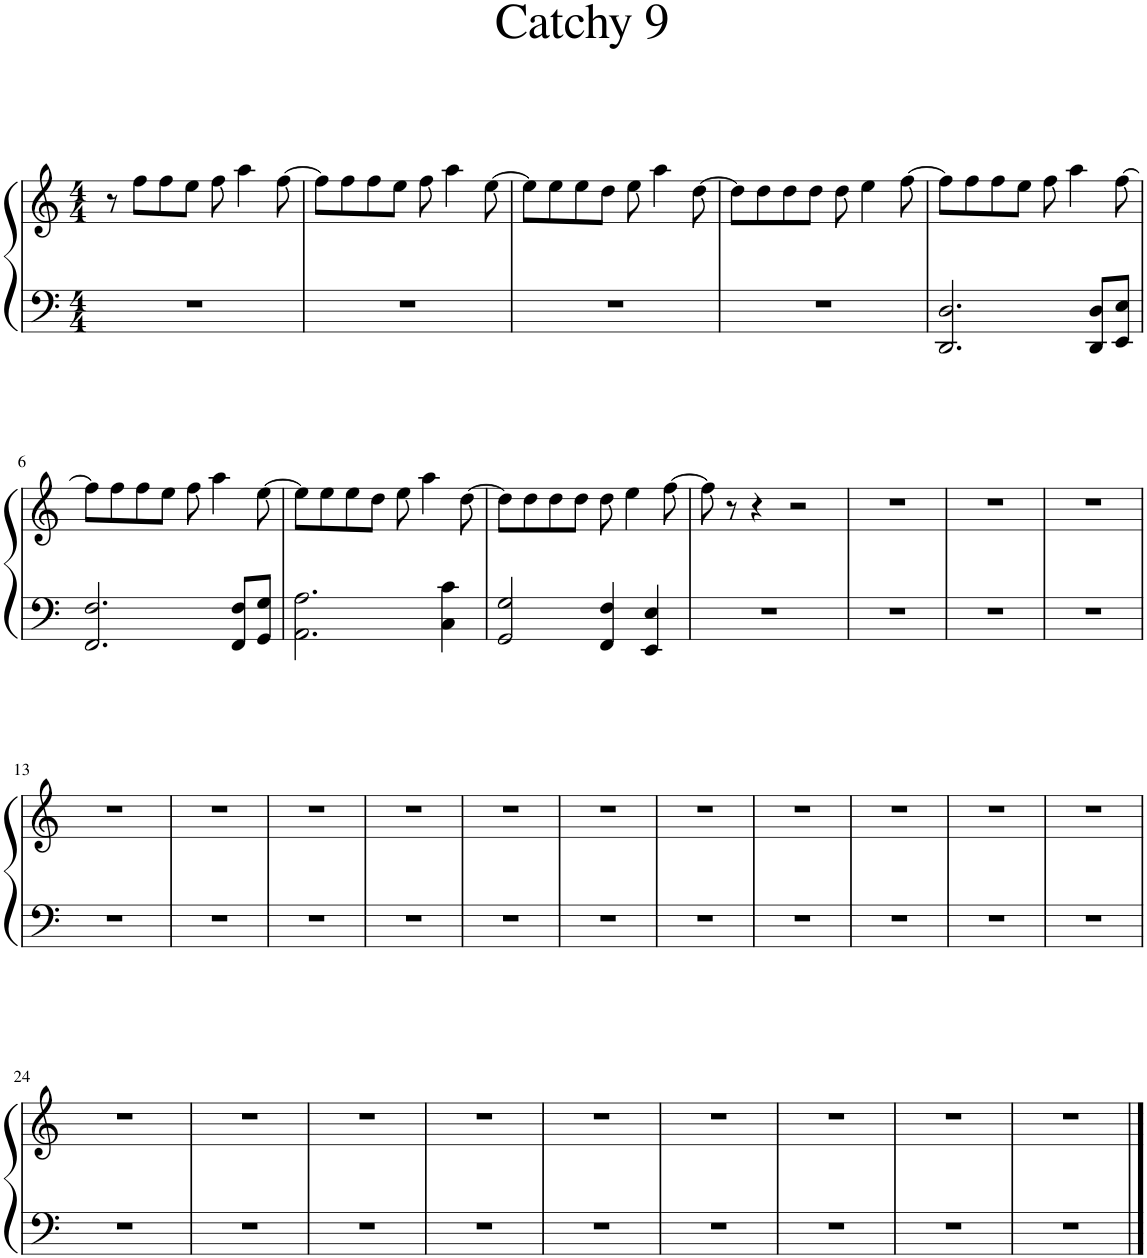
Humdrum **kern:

**kern	**kern
*part1	*part1
*staff2	*staff1
*I"Piano	*
*I'Pno.	*
*clefF4	*clefG2
*k[]	*k[]
*M4/4	*M4/4
=1	=1
1r	8r
.	8ff\L
.	8ff\
.	8ee\J
.	8ff\
.	4aa\
.	[8ff\
=2	=2
1r	8ff\L]
.	8ff\
.	8ff\
.	8ee\J
.	8ff\
.	4aa\
.	[8ee\
=3	=3
1r	8ee\L]
.	8ee\
.	8ee\
.	8dd\J
.	8ee\
.	4aa\
.	[8dd\
=4	=4
1r	8dd\L]
.	8dd\
.	8dd\
.	8dd\J
.	8dd\
.	4ee\
.	[8ff\
=5	=5
2.DD/ 2.D/	8ff\L]
.	8ff\
.	8ff\
.	8ee\J
.	8ff\
.	4aa\
8DD/ 8D/L	.
8EE/ 8E/J	[8ff\
!!LO:LB:g=z
=6	=6
2.FF/ 2.F/	8ff\L]
.	8ff\
.	8ff\
.	8ee\J
.	8ff\
.	4aa\
8FF/ 8F/L	.
8GG/ 8G/J	[8ee\
=7	=7
2.AA\ 2.A\	8ee\L]
.	8ee\
.	8ee\
.	8dd\J
.	8ee\
.	4aa\
4C\ 4c\	.
.	[8dd\
=8	=8
2GG/ 2G/	8dd\L]
.	8dd\
.	8dd\
.	8dd\J
4FF/ 4F/	8dd\
.	4ee\
4EE/ 4E/	.
.	[8ff\
=9	=9
1r	8ff\]
.	8r
.	4r
.	2r
=10	=10
1r	1r
=11	=11
1r	1r
=12	=12
1r	1r
!!LO:LB:g=z
=13	=13
1r	1r
=14	=14
1r	1r
=15	=15
1r	1r
=16	=16
1r	1r
=17	=17
1r	1r
=18	=18
1r	1r
=19	=19
1r	1r
=20	=20
1r	1r
=21	=21
1r	1r
=22	=22
1r	1r
=23	=23
1r	1r
!!LO:LB:g=z
=24	=24
1r	1r
=25	=25
1r	1r
=26	=26
1r	1r
=27	=27
1r	1r
=28	=28
1r	1r
=29	=29
1r	1r
=30	=30
1r	1r
=31	=31
1r	1r
=32	=32
1r	1r
==	==
*-	*-
